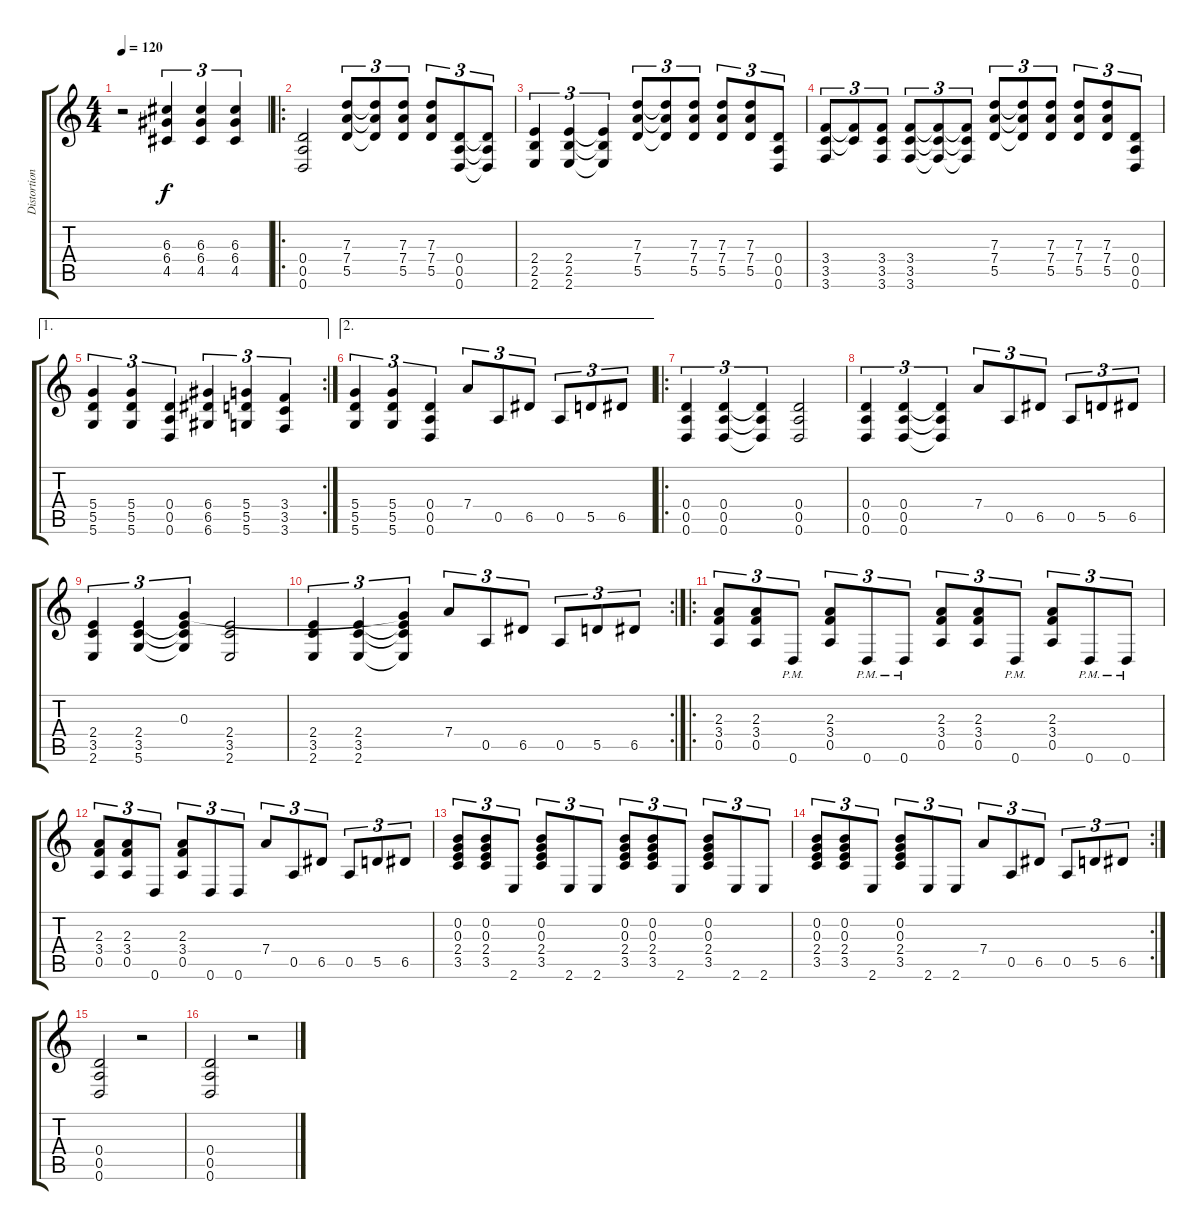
\track ("Distortion guitar" "Distortion") {instrument distortionguitar}
\staff {score tabs}
\tuning (E4 B3 G3 D3 A2 D2) {hide}
\ts (4 4)
\tempo 120
\clef g2
\ks c
r.2{dy f} (6.3 6.4 4.5).4{tu (3 2) volume 13} (6.3 6.4 4.5).4{tu (3 2)} (6.3 6.4 4.5).4{tu (3 2)} |
\ro
(0.4 0.5 0.6).2 (7.3 7.4 5.5).8{tu (3 2)} (7.3{t} 7.4{t} 5.5{t}).8{tu (3 2)} (7.3 7.4 5.5).8{tu (3 2)} (7.3 7.4 5.5).8{tu (3 2)} (0.4 0.5 0.6).8{tu (3 2)} (0.4{t} 0.5{t} 0.6{t}).8{tu (3 2)} |
(2.4 2.5 2.6).4{tu (3 2)} (2.4 2.5 2.6).4{tu (3 2)} (2.4{t} 2.5{t} 2.6{t}).4{tu (3 2)} (7.3 7.4 5.5).8{tu (3 2)} (7.3{t} 7.4{t} 5.5{t}).8{tu (3 2)} (7.3 7.4 5.5).8{tu (3 2)} (7.3 7.4 5.5).8{tu (3 2)} (7.3 7.4 5.5).8{tu (3 2)} (0.4 0.5 0.6).8{tu (3 2)} |
(3.4 3.5 3.6).8{tu (3 2)} (3.4{t} 3.5{t}).8{tu (3 2)} (3.4 3.5 3.6).8{tu (3 2)} (3.4 3.5 3.6).8{tu (3 2)} (3.4{t} 3.5{t} 3.6{t}).8{tu (3 2)} (3.4{t} 3.5{t} 3.6{t}).8{tu (3 2)} (7.3 7.4 5.5).8{tu (3 2)} (7.3{t} 7.4{t} 5.5{t}).8{tu (3 2)} (7.3 7.4 5.5).8{tu (3 2)} (7.3 7.4 5.5).8{tu (3 2)} (7.3 7.4 5.5).8{tu (3 2)} (0.4 0.5 0.6).8{tu (3 2)} |
\ae 1
\rc 2
(5.4 5.5 5.6).4{tu (3 2)} (5.4 5.5 5.6).4{tu (3 2)} (0.4 0.5 0.6).4{tu (3 2)} (6.4 6.5 6.6).4{tu (3 2)} (5.4 5.5 5.6).4{tu (3 2)} (3.4 3.5 3.6).4{tu (3 2)} |
\ae 2
(5.4 5.5 5.6).4{tu (3 2)} (5.4 5.5 5.6).4{tu (3 2)} (0.4 0.5 0.6).4{tu (3 2)} 7.4.8{tu (3 2)} 0.5.8{tu (3 2)} 6.5.8{tu (3 2)} 0.5.8{tu (3 2)} 5.5.8{tu (3 2)} 6.5.8{tu (3 2)} |
\ro
(0.4 0.5 0.6).4{tu (3 2)} (0.4 0.5 0.6).4{tu (3 2)} (0.4{t} 0.5{t} 0.6{t}).4{tu (3 2)} (0.4 0.5 0.6).2 |
(0.4 0.5 0.6).4{tu (3 2)} (0.4 0.5 0.6).4{tu (3 2)} (0.4{t} 0.5{t} 0.6{t}).4{tu (3 2)} 7.4.8{tu (3 2)} 0.5.8{tu (3 2)} 6.5.8{tu (3 2)} 0.5.8{tu (3 2)} 5.5.8{tu (3 2)} 6.5.8{tu (3 2)} |
(2.4 3.5 2.6).4{tu (3 2)} (2.4 3.5 5.6).4{tu (3 2)} (0.3 2.4{t} 3.5{t} 5.6{t}).4{tu (3 2)} (2.4 3.5 2.6).2 |
\rc 2
(2.4 3.5 2.6).4{tu (3 2)} (2.4 3.5 2.6).4{tu (3 2)} (0.3{t} 2.4{t} 3.5{t} 2.6{t}).4{tu (3 2)} 7.4.8{tu (3 2)} 0.5.8{tu (3 2)} 6.5.8{tu (3 2)} 0.5.8{tu (3 2)} 5.5.8{tu (3 2)} 6.5.8{tu (3 2)} |
\ro
(2.3 3.4 0.5).8{tu (3 2)} (2.3 3.4 0.5).8{tu (3 2)} 0.6{pm}.8{tu (3 2)} (2.3 3.4 0.5).8{tu (3 2)} 0.6{pm}.8{tu (3 2)} 0.6{pm}.8{tu (3 2)} (2.3 3.4 0.5).8{tu (3 2)} (2.3 3.4 0.5).8{tu (3 2)} 0.6{pm}.8{tu (3 2)} (2.3 3.4 0.5).8{tu (3 2)} 0.6{pm}.8{tu (3 2)} 0.6{pm}.8{tu (3 2)} |
(2.3 3.4 0.5).8{tu (3 2)} (2.3 3.4 0.5).8{tu (3 2)} 0.6.8{tu (3 2)} (2.3 3.4 0.5).8{tu (3 2)} 0.6.8{tu (3 2)} 0.6.8{tu (3 2)} 7.4.8{tu (3 2)} 0.5.8{tu (3 2)} 6.5.8{tu (3 2)} 0.5.8{tu (3 2)} 5.5.8{tu (3 2)} 6.5.8{tu (3 2)} |
(0.2 0.3 2.4 3.5).8{tu (3 2)} (0.2 0.3 2.4 3.5).8{tu (3 2)} 2.6.8{tu (3 2)} (0.2 0.3 2.4 3.5).8{tu (3 2)} 2.6.8{tu (3 2)} 2.6.8{tu (3 2)} (0.2 0.3 2.4 3.5).8{tu (3 2)} (0.2 0.3 2.4 3.5).8{tu (3 2)} 2.6.8{tu (3 2)} (0.2 0.3 2.4 3.5).8{tu (3 2)} 2.6.8{tu (3 2)} 2.6.8{tu (3 2)} |
\rc 2
(0.2 0.3 2.4 3.5).8{tu (3 2)} (0.2 0.3 2.4 3.5).8{tu (3 2)} 2.6.8{tu (3 2)} (0.2 0.3 2.4 3.5).8{tu (3 2)} 2.6.8{tu (3 2)} 2.6.8{tu (3 2)} 7.4.8{tu (3 2)} 0.5.8{tu (3 2)} 6.5.8{tu (3 2)} 0.5.8{tu (3 2)} 5.5.8{tu (3 2)} 6.5.8{tu (3 2)} |
(0.4 0.5 0.6).2 r.2 |
(0.4 0.5 0.6).2 r.2
